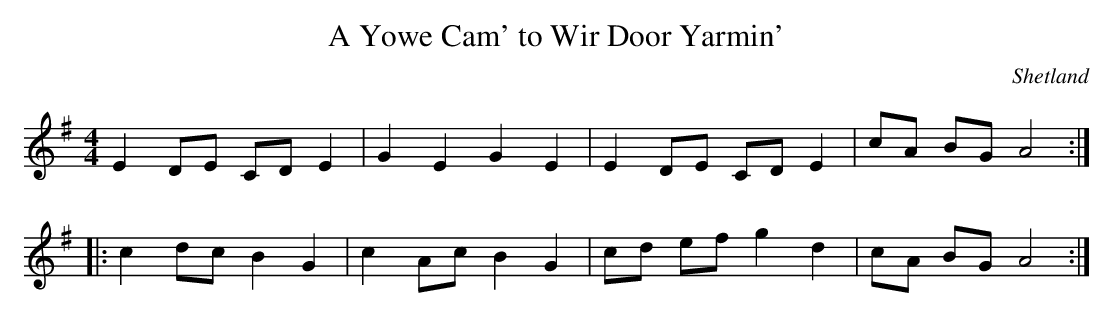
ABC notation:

X:1
T:A Yowe Cam' to Wir Door Yarmin'
O:Shetland
M:4/4
K:ADor
E2 DE CD E2 | G2 E2 G2 E2 | \
E2 DE CD E2 | cA BG A4 :|
|:c2 dc B2 G2 | c2 Ac B2 G2 | \
cd ef g2 d2 | cA BG A4 :|
